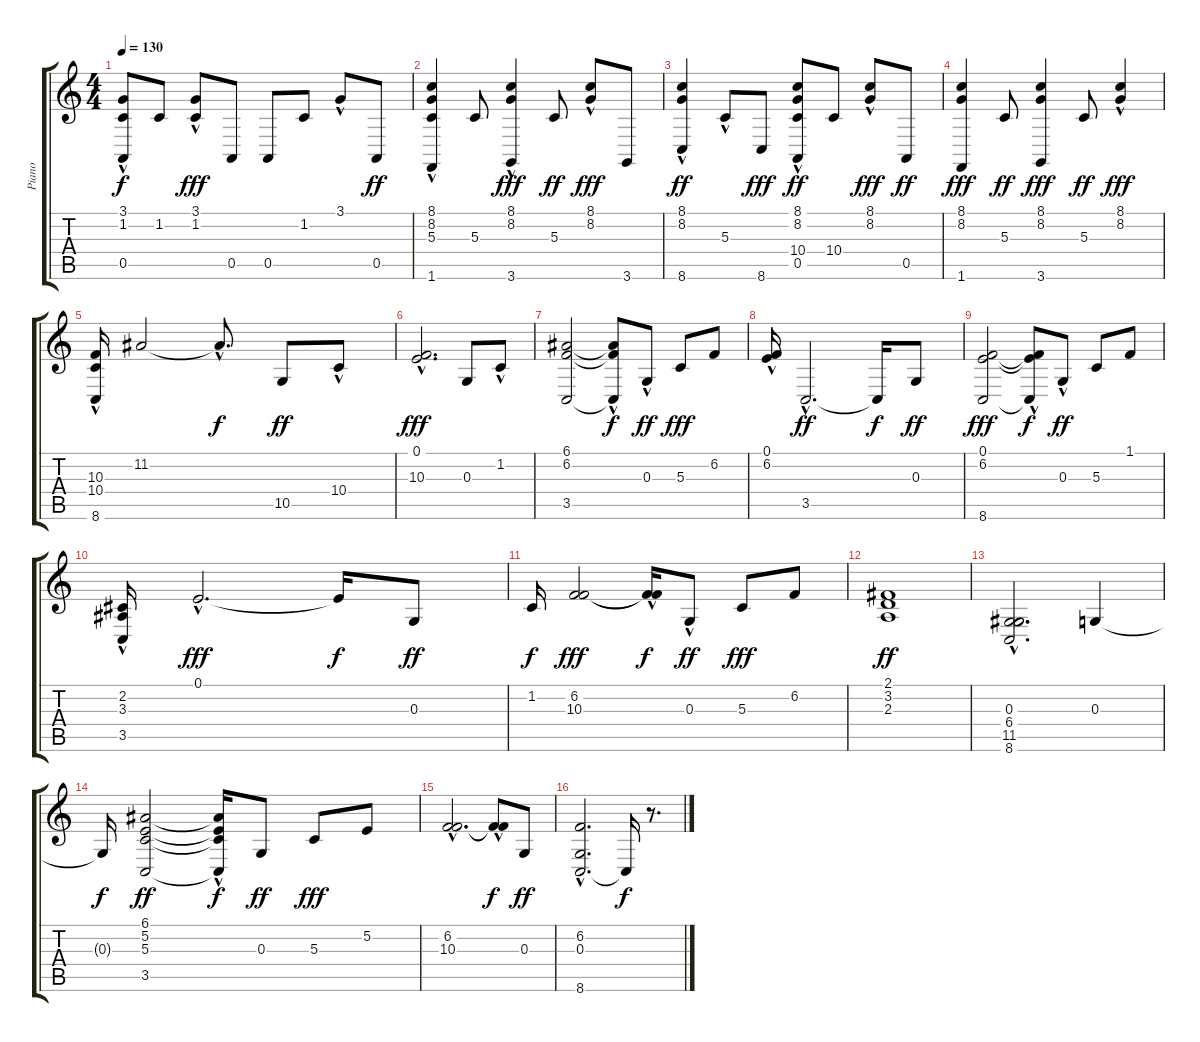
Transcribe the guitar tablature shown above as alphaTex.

\track ("Piano" "Piano") {instrument acousticgrandpiano}
\staff {score tabs}
\tuning (E4 B3 G3 D3 A2 E2) {hide}
\ts (4 4)
\tempo 130
\clef g2
\ks c
(3.1{t} 1.2{hac t} 0.5{t}).8{dy f} 1.2.8 (3.1{hac} 1.2).8{dy fff} 0.5.8 0.5.8 1.2.8 3.1{hac}.8 0.5.8{dy ff} |
(8.1 8.2 5.3 1.6{hac}).4 5.3.8 (8.1 8.2 3.6{hac}).4{dy fff} 5.3.8{dy ff} (8.1{hac} 8.2{hac}).8{dy fff} 3.6.8 |
(8.1{hac} 8.2{hac} 8.6).4{dy ff} 5.3{hac}.8 8.6.8{dy fff} (8.1{hac} 8.2{hac} 10.4 0.5).8{dy ff} 10.4.8 (8.1 8.2{hac}).8{dy fff} 0.5.8{dy ff} |
(8.1 8.2 1.6).4{dy fff} 5.3.8{dy ff} (8.1 8.2 3.6).4{dy fff} 5.3.8{dy ff} (8.1{hac} 8.2).4{dy fff} |
(10.3{hac} 10.4{hac} 8.6).16 11.2.2 11.2{hac t}.8{d dy f} 10.5.8{dy ff} 10.4{hac}.8 |
(0.1{hac} 10.3{hac}).2{d dy fff} 0.3.8 1.2{hac}.8 |
(6.1 6.2 3.5).2 (6.1{hac t} 6.2{t} 3.5{hac t}).8{dy f} 0.3{hac}.8{dy ff} 5.3.8{dy fff} 6.2.8 |
(0.1{hac} 6.2{hac}).16 3.5{hac}.2{d dy ff} 3.5{t}.16{dy f} 0.3.8{dy ff} |
(0.1 6.2 8.6).2{dy fff} (0.1{t} 6.2{t} 8.6{hac t}).8{dy f} 0.3{hac}.8{dy ff} 5.3.8 1.1.8 |
(2.2{hac} 3.3 3.5).16 0.1{hac}.2{d dy fff} 0.1{t}.16{dy f} 0.3.8{dy ff} |
1.2.16{dy f} (6.2 10.3).2{dy fff} (6.2{t} 10.3{hac t}).16{dy f} 0.3{hac}.8{dy ff} 5.3.8{dy fff} 6.2.8 |
(2.1 3.2 2.3).1{dy ff} |
(0.3{hac} 6.4{hac} 11.5{hac} 8.6{hac}).2{d} 0.3.4 |
0.3{t}.16{dy f} (6.1 5.2 5.3 3.5).2{dy ff} (6.1{hac t} 5.2{t} 5.3{t} 3.5{hac t}).16{dy f} 0.3.8{dy ff} 5.3.8{dy fff} 5.2.8 |
(6.2{hac} 10.3{hac}).2{d} (6.2{hac t} 10.3{hac t}).8{dy f} 0.3.8{dy ff} |
(6.2 0.3 8.6{hac}).2{d} 8.6{t}.16{dy f} r.8{d}
